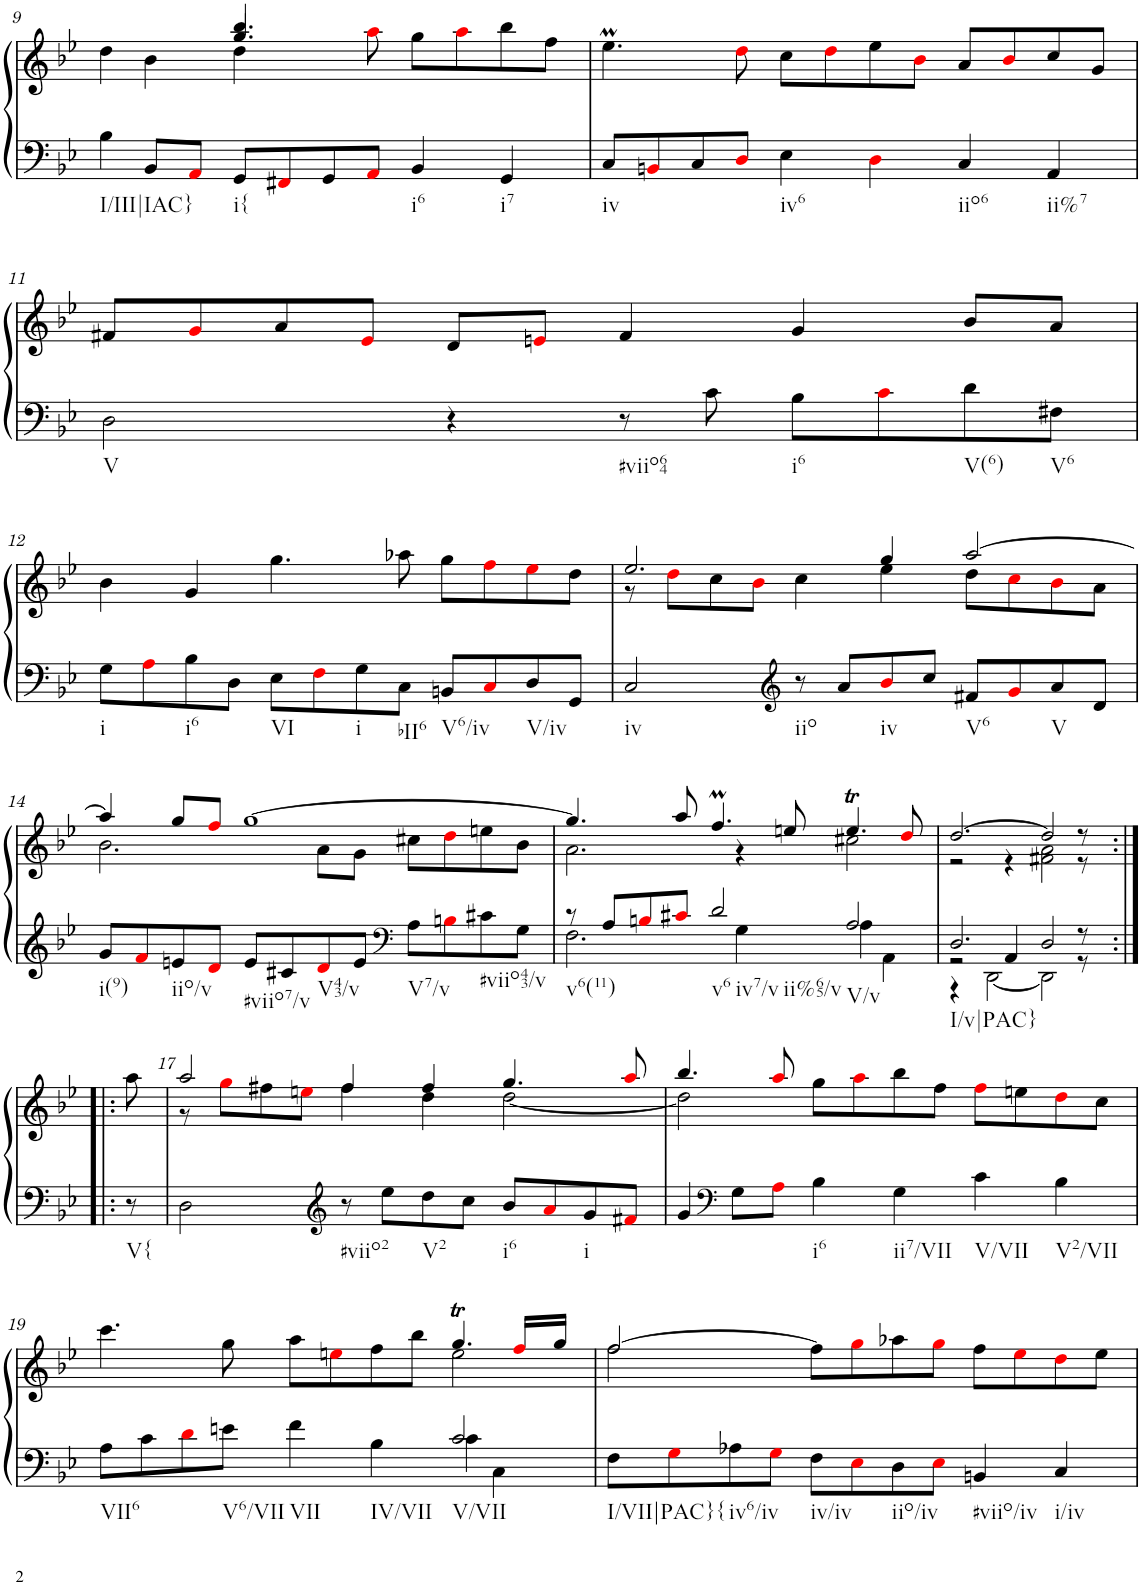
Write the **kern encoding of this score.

**kern	**kern
*part1	*part1
*staff2	*staff1
*I"unbenannt1	*
!!LO:PB:g=z
*clefF4	*clefG2
*k[b-e-]	*k[b-e-]
*M3/2	*M3/2
=9	=9
*	*^
*	*	*^
!LO:TX:b:t=I/III|IAC}	!	!	!
4B-\	4dd\	2ryy	2ryy
8BB-/L	4b-\	.	.
8AAi/J	.	.	.
!LO:TX:b:t=i{	!	!	!
8GG/L	4.bb-/	4dd\	4.gg/
8FF#Xi/	.	.	.
8GG/	.	8ryy	.
8AAi/J	8ryy	8aai\	2ryy
!LO:TX:b:t=i6	!	!	!
4BB-/	8gg\L	2ryy	.
.	8aai\	.	.
!LO:TX:b:t=i7	!	!	!
4GG/	8bb-\	.	.
.	8ff\J	.	8ryy
=10	=10	=10	=10
!LO:TX:b:t=iv	!	!	!
*	*v	*v	*v
8C/L	4.ee-M\
8BBni/	.
8C/	.
8Di/J	8ddi\
!LO:TX:b:t=iv6	!
4E-\	8cc\L
.	8ddi\
4Di\	8ee-\
.	8b-i\J
!LO:TX:b:t=iio6	!
4C/	8a/L
.	8b-i/
!LO:TX:b:t=ii%7	!
4AA/	8cc/
.	8g/J
!!LO:LB:g=z
=11	=11
!LO:TX:b:t=V	!
2D\	8f#X/L
.	8gi/
.	8a/
.	8e-i/J
4r	8d/L
.	8eni/J
!LO:TX:b:t=#viio64	!
8r	4f#/
8c\	.
!LO:TX:b:t=i6	!
8B-\L	4g/
8ci\	.
!LO:TX:b:t=V(6)	!
8d\	8b-/L
!LO:TX:b:t=V6	!
8F#X\J	8a/J
!!LO:LB:g=z
=12	=12
!LO:TX:b:t=i	!
8G\L	4b-\
8Ai\	.
!LO:TX:b:t=i6	!
8B-\	4g/
8D\J	.
!LO:TX:b:t=VI	!
8E-\L	4.gg\
8Fi\	.
!LO:TX:b:t=i	!
8G\	.
!LO:TX:b:t=bII6	!
8C\J	8aa-X\
!LO:TX:b:t=V6/iv	!
8BBn/L	8gg\L
8Ci/	8ffi\
!LO:TX:b:t=V/iv	!
8D/	8ee-i\
8GG/J	8dd\J
=13	=13
*	*^
!LO:TX:b:t=iv	!	!
2C/	2.ee-/	8r
.	.	8ddi\L
.	.	8cc\
.	.	8b-i\J
*clefG2	*	*
!LO:TX:b:t=iio	!	!
8r	.	4cc\
8a/L	.	.
!LO:TX:b:t=iv	!	!
8b-i/	4gg/	4ee-\
8cc/J	.	.
!LO:TX:b:t=V6	!	!
8f#X/L	[2aa/	8dd\L
8gi/	.	8cci\
!LO:TX:b:t=V	!	!
8a/	.	8b-i\
8d/J	.	8a\J
!!LO:LB:g=z	!!
=14	=14	=14
!LO:TX:b:t=i(9)	!	!
8g/L	4aa/]	2.b-\
8fi/	.	.
!LO:TX:b:t=iio/v	!	!
8en/	8gg/L	.
8di/J	8ffi/J	.
!LO:TX:b:t=#viio7/v	!	!
8e/L	[1gg	.
8c#X/	.	.
!LO:TX:b:t=V43/v	!	!
8di/	.	8a\L
8e/J	.	8g\J
*clefF4	*	*
!LO:TX:b:t=V7/v	!	!
8A\L	.	8cc#X\L
8Bni\	.	8ddi\
!LO:TX:b:t=#viio43/v	!	!
8c#X\	.	8een\
8G\J	.	8b-\J
=15	=15	=15
*^	*	*
!LO:TX:b:t=v6(11)	!	!	!
8r	2.F\	4.gg/]	2.a\
8A/L	.	.	.
8Bni/	.	.	.
8c#Xi/J	.	8aa/	.
!LO:TX:b:t=v6	!	!	!
!LO:TX:b:t=iv7/v	!	!	!
!LO:TX:b:t=ii%65/v	!	!	!
2d/	.	4.ffM/	.
.	4G\	.	4r
.	.	8een/	.
!LO:TX:b:t=V/v	!	!	!
2A/	4A\	4.eet/	2cc#X\
.	4AA\	.	.
.	.	8ddi/	.
=16	=16	=16	=16
*	*^	*	*
!LO:TX:b:t=I/v|PAC}	!	!	!	!
2.D/	2r	4r	[2.dd/	2r
.	.	[2DD\	.	.
.	4AA/	.	.	4r
2D/	2ryy	2DD\]	2dd/]	2f#X\ 2a\
8r	8r	8ryy	8r	8r
!!LO:LB:g=z
=16X1:|!|:	=16X1:|!|:	=16X1:|!|:	=16X1:|!|:	=16X1:|!|:
!LO:TX:b:t=V{	!	!	!	!
*v	*v	*v	*	*
*	*v	*v
8r	8aa\
=17	=17
*	*^
2D\	2aa/	8r
.	.	8ggi\L
.	.	8ff#X\
.	.	8eeni\J
*clefG2	*	*
!LO:TX:b:t=#viio2	!	!
8r	4ff#/	4ff#\
8ee-\L	.	.
!LO:TX:b:t=V2	!	!
8dd\	4ff#/	4dd\
8cc\J	.	.
!LO:TX:b:t=i6	!	!
8b-/L	4.gg/	[2dd\
8ai/	.	.
!LO:TX:b:t=i	!	!
8g/	.	.
8f#Xi/J	8aai/	.
=18	=18	=18
4g/	4.bb-/	2dd\]
*clefF4	*	*
8G\L	.	.
8Ai\J	8aai/	.
!LO:TX:b:t=i6	!	!
4B-\	8gg\L	1ryy
.	8aai\	.
!LO:TX:b:t=ii7/VII	!	!
4G\	8bb-\	.
.	8ff\J	.
!LO:TX:b:t=V/VII	!	!
4c\	8ffi\L	.
.	8een\	.
!LO:TX:b:t=V2/VII	!	!
4B-\	8ddi\	.
.	8cc\J	.
!!LO:LB:g=z	!!
=19	=19	=19
*^	*	*
!LO:TX:b:t=VII6	!	!	!
8A\L	1ryy	4.ccc\	1ryy
8c\	.	.	.
8di\	.	.	.
!LO:TX:b:t=V6/VII	!	!	!
8en\J	.	8gg\	.
!LO:TX:b:t=VII	!	!	!
4f\	.	8aa\L	.
.	.	8eeni\	.
!LO:TX:b:t=IV/VII	!	!	!
4B-\	.	8ff\	.
.	.	8bb-\J	.
!LO:TX:b:t=V/VII	!	!	!
2c/	4c\	4.ggT/	2ee\
.	4C\	.	.
.	.	16ffi/LL	.
.	.	16gg/JJ	.
*v	*v	*	*
=20	=20	=20
!LO:TX:b:t=I/VII|PAC}{	!	!
8F\L	[2ff/	2ff\
8Gi\	.	.
!LO:TX:b:t=iv6/iv	!	!
8A-X\	.	.
8Gi\J	.	.
!LO:TX:b:t=iv/iv	!	!
8F\L	8ff\L]	1ryy
8E-i\	8ggi\	.
!LO:TX:b:t=iio/iv	!	!
8D\	8aa-X\	.
8E-i\J	8ggi\J	.
!LO:TX:b:t=#viio/iv	!	!
4BBn/	8ff\L	.
.	8ee-i\	.
!LO:TX:b:t=i/iv	!	!
4C/	8ddi\	.
.	8ee-\J	.
*	*v	*v
=	=
*-	*-
